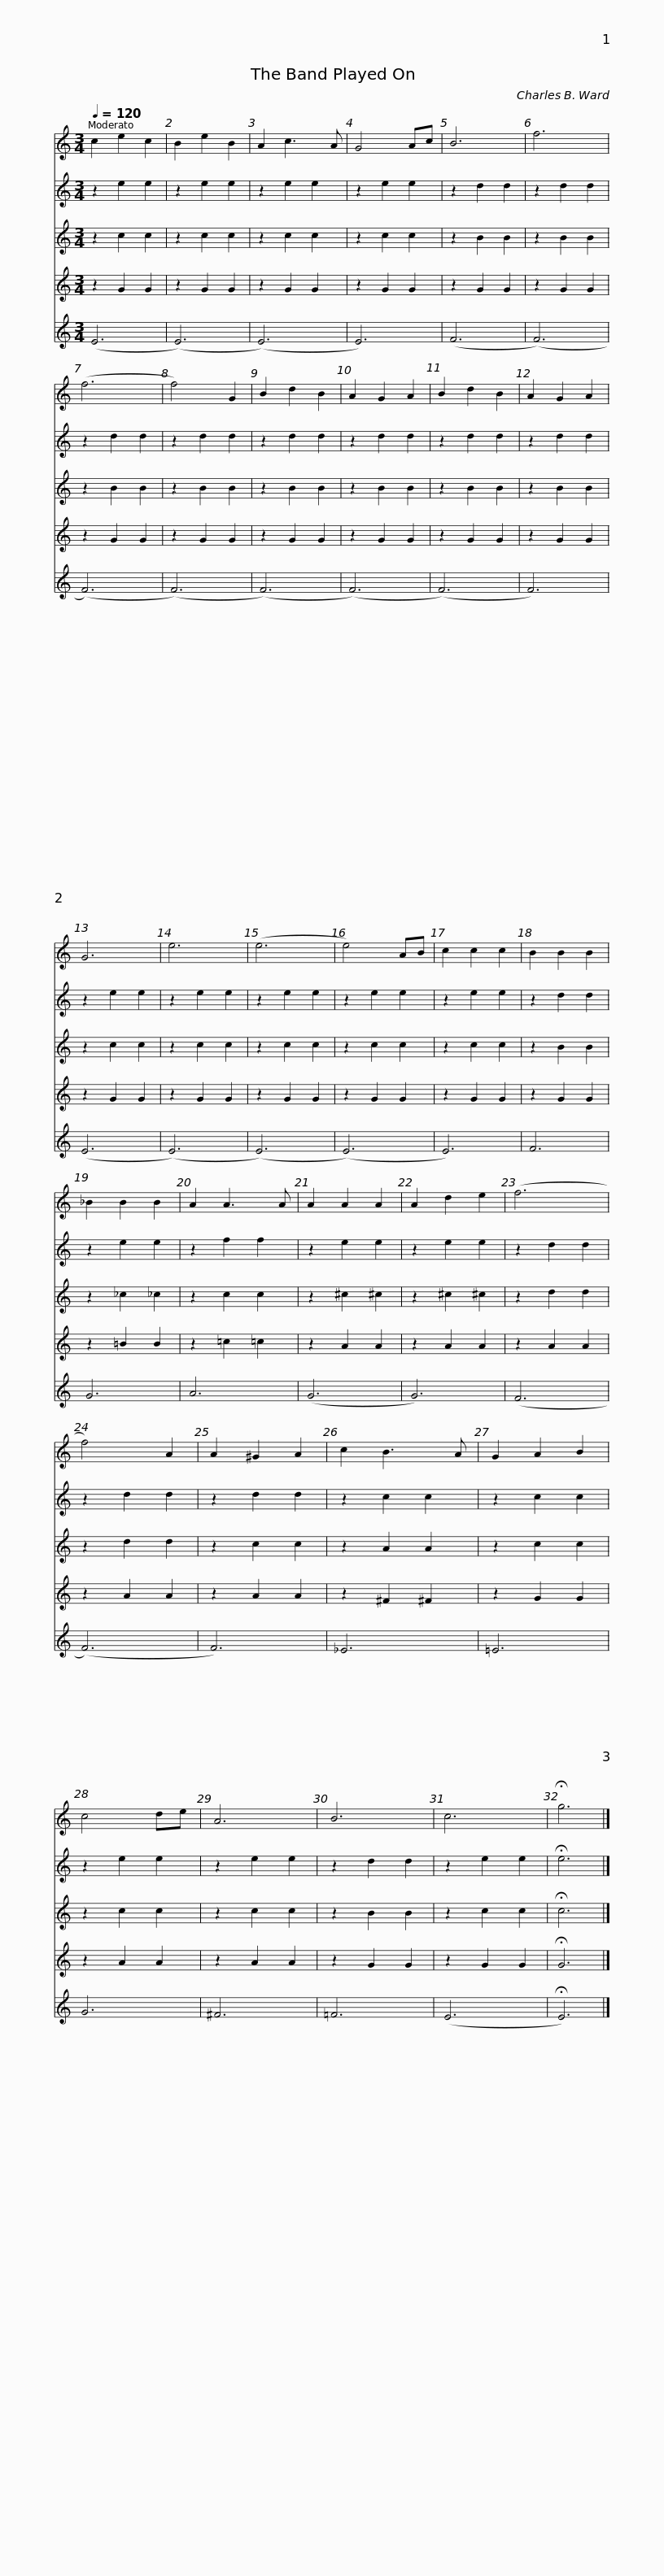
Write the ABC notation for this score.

X:1
%%score 1 2 3 4 5
L:1/8
Q:1/4=120
M:3/4
I:linebreak $
K:C
V:1 treble
V:2 treble
V:3 treble
V:4 treble
V:5 treble
V:1
 c2 e2 c2 | B2 e2 B2 | A2 c3 A | G4 Ac | B6 | %5
 f6 | (f6 | f4) G2 | B2 d2 B2 | A2 G2 A2 | %10
 B2 d2 B2 | A2 G2 A2 |$ G6 | e6 | (e6 | %15
 e4) AB | c2 c2 c2 | B2 B2 B2 | _B2 B2 B2 | A2 A3 A | %20
 A2 A2 A2 | A2 d2 e2 | (f6 |$ f4) A2 | A2 ^G2 A2 | %25
 c2 B3 A | G2 A2 B2 | c4 de | A6 | B6 | %30
 c6 | !fermata!g6 |] %32
V:2
 z2 e2 e2 | z2 e2 e2 | z2 e2 e2 | z2 e2 e2 | z2 d2 d2 | %5
 z2 d2 d2 | z2 d2 d2 | z2 d2 d2 | z2 d2 d2 | z2 d2 d2 | %10
 z2 d2 d2 | z2 d2 d2 |$ z2 e2 e2 | z2 e2 e2 | z2 e2 e2 | %15
 z2 e2 e2 | z2 e2 e2 | z2 d2 d2 | z2 e2 e2 | z2 f2 f2 | %20
 z2 e2 e2 | z2 e2 e2 | z2 d2 d2 |$ z2 d2 d2 | z2 d2 d2 | %25
 z2 c2 c2 | z2 c2 c2 | z2 e2 e2 | z2 e2 e2 | z2 d2 d2 | %30
 z2 e2 e2 | !fermata!e6 |] %32
V:3
 z2 c2 c2 | z2 c2 c2 | z2 c2 c2 | z2 c2 c2 | z2 B2 B2 | %5
 z2 B2 B2 | z2 B2 B2 | z2 B2 B2 | z2 B2 B2 | z2 B2 B2 | %10
 z2 B2 B2 | z2 B2 B2 |$ z2 c2 c2 | z2 c2 c2 | z2 c2 c2 | %15
 z2 c2 c2 | z2 c2 c2 | z2 B2 B2 | z2 _c2 _c2 | z2 c2 c2 | %20
 z2 ^c2 ^c2 | z2 ^c2 ^c2 | z2 d2 d2 |$ z2 d2 d2 | z2 c2 c2 | %25
 z2 A2 A2 | z2 c2 c2 | z2 c2 c2 | z2 c2 c2 | z2 B2 B2 | %30
 z2 c2 c2 | !fermata!c6 |] %32
V:4
 z2 G2 G2 | z2 G2 G2 | z2 G2 G2 | z2 G2 G2 | z2 G2 G2 | %5
 z2 G2 G2 | z2 G2 G2 | z2 G2 G2 | z2 G2 G2 | z2 G2 G2 | %10
 z2 G2 G2 | z2 G2 G2 |$ z2 G2 G2 | z2 G2 G2 | z2 G2 G2 | %15
 z2 G2 G2 | z2 G2 G2 | z2 G2 G2 | z2 =B2 B2 | z2 =c2 =c2 | %20
 z2 A2 A2 | z2 A2 A2 | z2 A2 A2 |$ z2 A2 A2 | z2 A2 A2 | %25
 z2 ^F2 ^F2 | z2 G2 G2 | z2 A2 A2 | z2 A2 A2 | z2 G2 G2 | %30
 z2 G2 G2 | !fermata!G6 |] %32
V:5
 (E6 | (E6) | (E6) | E6) | (F6 | %5
 (F6) | (F6) | (F6) | (F6) | (F6) | %10
 (F6) | F6) |$ (E6 | (E6) | (E6) | %15
 (E6) | E6) | F6 | G6 | A6 | %20
 (G6 | G6) | (F6 |$ (F6) | F6) | %25
 _E6 | =E6 | G6 | ^F6 | =F6 | %30
 (E6 | !fermata!E6) |] %32
